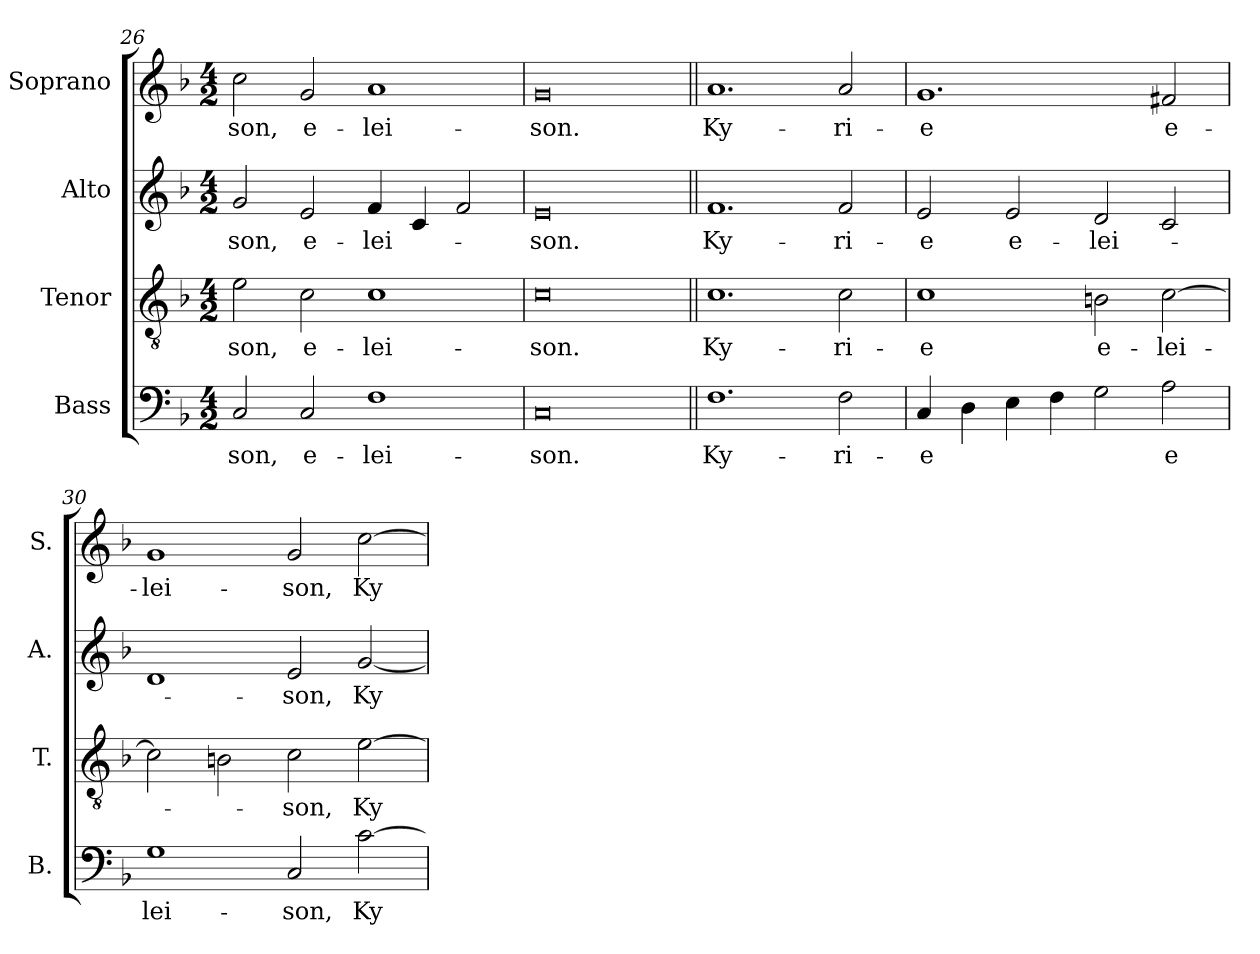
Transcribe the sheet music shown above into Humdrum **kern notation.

**kern	**text	**kern	**text	**kern	**text	**kern	**text
*part4	*part4	*part3	*part3	*part2	*part2	*part1	*part1
*staff4	*staff4	*staff3	*staff3	*staff2	*staff2	*staff1	*staff1
*I"Bass	*	*I"Tenor	*	*I"Alto	*	*I"Soprano	*
*I'B.	*	*I'T.	*	*I'A.	*	*I'S.	*
*clefF4	*	*clefGv2	*	*clefG2	*	*clefG2	*
*	*	*ITrd7c12	*	*	*	*	*
*k[b-]	*	*k[b-]	*	*k[b-]	*	*k[b-]	*
*F:	*	*F:	*	*F:	*	*F:	*
*M4/2	*	*M4/2	*	*M4/2	*	*M4/2	*
=26	=26	=26	=26	=26	=26	=26	=26
!	!LO:LY:b:color=#000000	!	!	!	!	!	!
!	!	!	!LO:LY:b:color=#000000	!	!	!	!
!	!	!	!	!	!LO:LY:b:color=#000000	!	!
!	!	!	!	!	!	!	!LO:LY:b:color=#000000
2Ci/	-son,	2Ei\	-son,	2gi/	-son,	2cci\	-son,
!	!LO:LY:b:color=#000000	!	!	!	!	!	!
!	!	!	!LO:LY:b:color=#000000	!	!	!	!
!	!	!	!	!	!LO:LY:b:color=#000000	!	!
!	!	!	!	!	!	!	!LO:LY:b:color=#000000
2Ci/	e-	2Ci\	e-	2ei/	e-	2gi/	e-
!	!LO:LY:b:color=#000000	!	!	!	!	!	!
!	!	!	!LO:LY:b:color=#000000	!	!	!	!
!	!	!	!	!	!LO:LY:b:color=#000000	!	!
!	!	!	!	!	!	!	!LO:LY:b:color=#000000
1Fi	-lei-	1Ci	-lei-	4fi/	-lei-	1ai	-lei-
.	.	.	.	4ci/	.	.	.
.	.	.	.	2fi/	.	.	.
=27	=27	=27	=27	=27	=27	=27	=27
!	!LO:LY:b:color=#000000	!	!	!	!	!	!
!	!	!	!LO:LY:b:color=#000000	!	!	!	!
!	!	!	!	!	!LO:LY:b:color=#000000	!	!
!	!	!	!	!	!	!	!LO:LY:b:color=#000000
0Ci	-son.	0Ci	-son.	0ei	-son.	0gi	-son.
!!LO:LB:g=z
=28||	=28||	=28||	=28||	=28||	=28||	=28||	=28||
!	!LO:LY:b:color=#000000	!	!	!	!	!	!
!	!	!	!LO:LY:b:color=#000000	!	!	!	!
!	!	!	!	!	!LO:LY:b:color=#000000	!	!
!	!	!	!	!	!	!	!LO:LY:b:color=#000000
1.Fi	Ky-	1.Ci	Ky-	1.fi	Ky-	1.ai	Ky-
!	!LO:LY:b:color=#000000	!	!	!	!	!	!
!	!	!	!LO:LY:b:color=#000000	!	!	!	!
!	!	!	!	!	!LO:LY:b:color=#000000	!	!
!	!	!	!	!	!	!	!LO:LY:b:color=#000000
2Fi\	-ri-	2Ci\	-ri-	2fi/	-ri-	2ai/	-ri-
=29	=29	=29	=29	=29	=29	=29	=29
!	!LO:LY:b:color=#000000	!	!	!	!	!	!
!	!	!	!LO:LY:b:color=#000000	!	!	!	!
!	!	!	!	!	!LO:LY:b:color=#000000	!	!
!	!	!	!	!	!	!	!LO:LY:b:color=#000000
4Ci/	-e	1Ci	-e	2ei/	-e	1.gi	-e
4Di\	.	.	.	.	.	.	.
!	!	!	!	!	!LO:LY:b:color=#000000	!	!
4Ei\	.	.	.	2ei/	e-	.	.
4Fi\	.	.	.	.	.	.	.
!	!	!	!LO:LY:b:color=#000000	!	!	!	!
!	!	!	!	!	!LO:LY:b:color=#000000	!	!
2Gi\	.	2BBni\	e-	2di/	-lei-	.	.
!	!LO:LY:b:color=#000000	!	!	!	!	!	!
!	!	!	!LO:LY:b:color=#000000	!	!	!	!
!	!	!	!	!	!	!	!LO:LY:b:color=#000000
2Ai\	e	[2Ci\	-lei-	2ci/	.	2f#Xi/	e-
=30	=30	=30	=30	=30	=30	=30	=30
!	!LO:LY:b:color=#000000	!	!	!	!	!	!
!	!	!	!	!	!	!	!LO:LY:b:color=#000000
1Gi	lei-	2Ci\]	.	1di	.	1gi	-lei-
.	.	2BBni\	.	.	.	.	.
!	!LO:LY:b:color=#000000	!	!	!	!	!	!
!	!	!	!LO:LY:b:color=#000000	!	!	!	!
!	!	!	!	!	!LO:LY:b:color=#000000	!	!
!	!	!	!	!	!	!	!LO:LY:b:color=#000000
2Ci/	-son,	2Ci\	-son,	2ei/	-son,	2gi/	-son,
!	!LO:LY:b:color=#000000	!	!	!	!	!	!
!	!	!	!LO:LY:b:color=#000000	!	!	!	!
!	!	!	!	!	!LO:LY:b:color=#000000	!	!
!	!	!	!	!	!	!	!LO:LY:b:color=#000000
[2ci\	Ky-	[2Ei\	Ky-	[2gi/	Ky-	[2cci\	Ky
=	=	=	=	=	=	=	=
*-	*-	*-	*-	*-	*-	*-	*-
